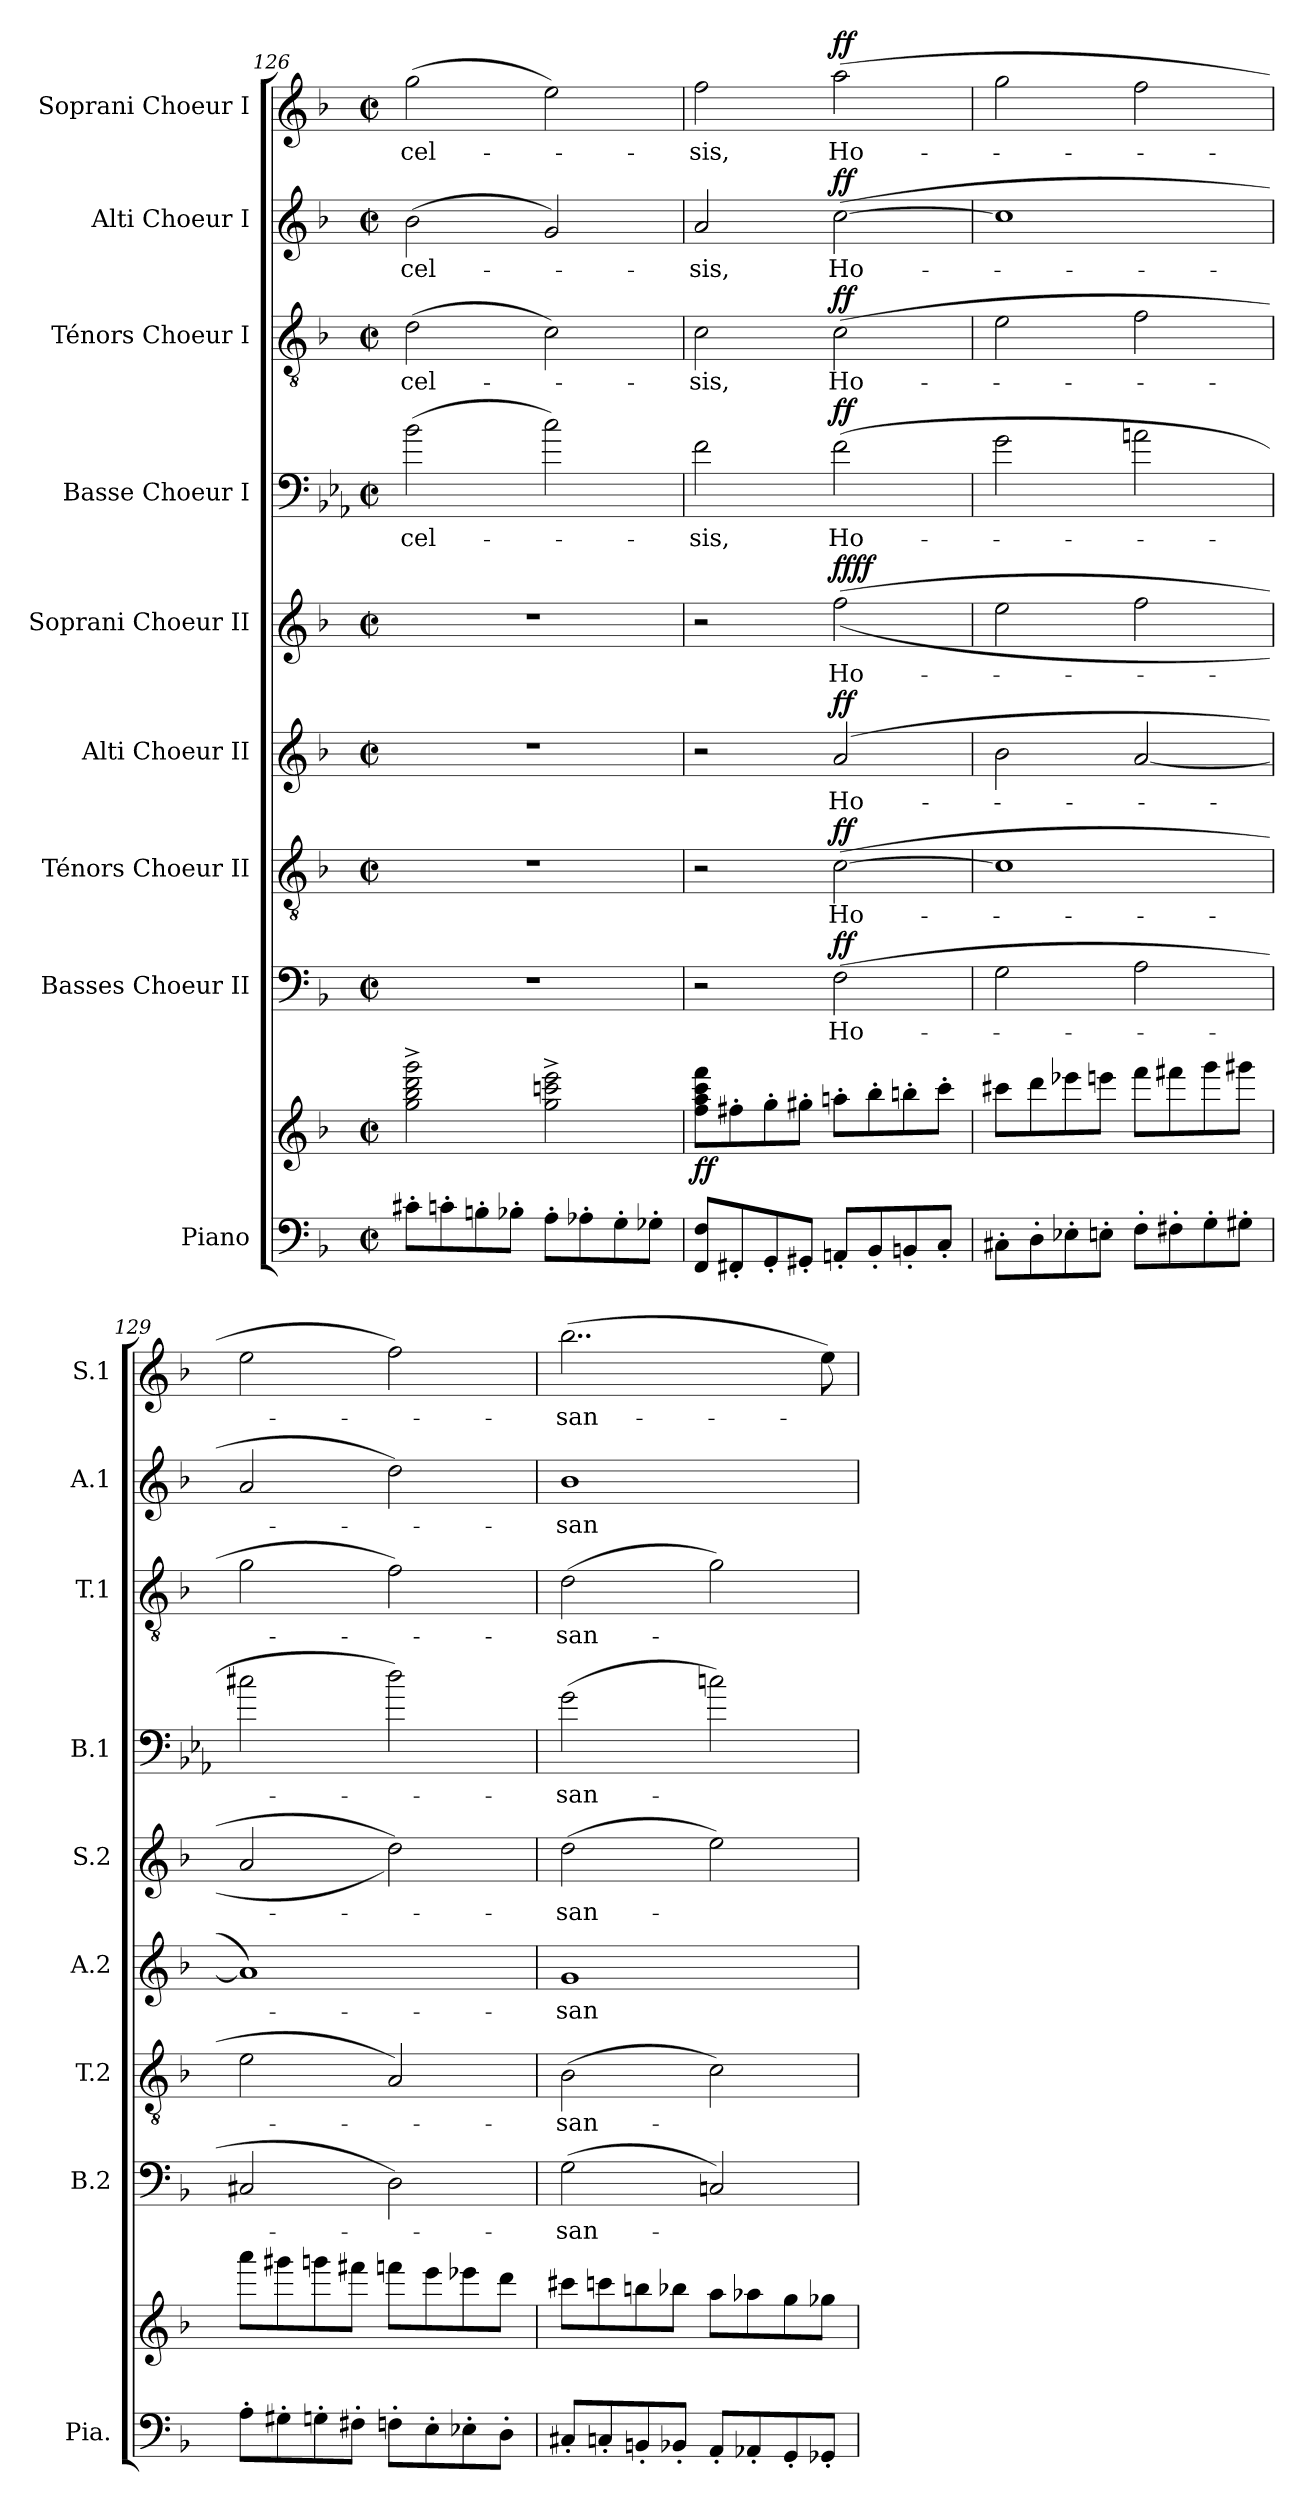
**kern	**kern	**dynam	**kern	**text	**dynam	**kern	**text	**dynam	**kern	**text	**dynam	**kern	**text	**dynam	**kern	**text	**dynam	**kern	**text	**dynam	**kern	**text	**dynam	**kern	**text	**dynam
*part9	*part9	*part9	*part8	*part8	*part8	*part7	*part7	*part7	*part6	*part6	*part6	*part5	*part5	*part5	*part4	*part4	*part4	*part3	*part3	*part3	*part2	*part2	*part2	*part1	*part1	*part1
*staff10	*staff9	*staff9/10	*staff8	*staff8	*staff8	*staff7	*staff7	*staff7	*staff6	*staff6	*staff6	*staff5	*staff5	*staff5	*staff4	*staff4	*staff4	*staff3	*staff3	*staff3	*staff2	*staff2	*staff2	*staff1	*staff1	*staff1
*I"Piano	*	*	*I"Basses Choeur II	*	*	*I"Ténors Choeur II	*	*	*I"Alti Choeur II	*	*	*I"Soprani Choeur II	*	*	*I"Basse Choeur I	*	*	*I"Ténors Choeur I	*	*	*I"Alti Choeur I	*	*	*I"Soprani Choeur I	*	*
*I'Pia.	*	*	*I'B.2	*	*	*I'T.2	*	*	*I'A.2	*	*	*I'S.2	*	*	*I'B.1	*	*	*I'T.1	*	*	*I'A.1	*	*	*I'S.1	*	*
*clefF4	*clefG2	*	*clefF4	*	*	*clefGv2	*	*	*clefG2	*	*	*clefG2	*	*	*clefF4	*	*	*clefGv2	*	*	*clefG2	*	*	*clefG2	*	*
*	*	*	*	*	*	*	*	*	*	*	*	*	*	*	*ITrd8c14	*	*	*	*	*	*	*	*	*	*	*
*k[b-]	*k[b-]	*	*k[b-]	*	*	*k[b-]	*	*	*k[b-]	*	*	*k[b-]	*	*	*k[b-e-a-]	*	*	*k[b-]	*	*	*k[b-]	*	*	*k[b-]	*	*
*M2/2	*M2/2	*	*M2/2	*	*	*M2/2	*	*	*M2/2	*	*	*M2/2	*	*	*M2/2	*	*	*M2/2	*	*	*M2/2	*	*	*M2/2	*	*
*met(c|)	*met(c|)	*	*met(c|)	*	*	*met(c|)	*	*	*met(c|)	*	*	*met(c|)	*	*	*met(c|)	*	*	*met(c|)	*	*	*met(c|)	*	*	*met(c|)	*	*
=126	=126	=126	=126	=126	=126	=126	=126	=126	=126	=126	=126	=126	=126	=126	=126	=126	=126	=126	=126	=126	=126	=126	=126	=126	=126	=126
8c#X'\L	2gg\^ 2bb-\^ 2ddd\^ 2ggg\^	.	1r	.	.	1r	.	.	1r	.	.	1r	.	.	(2B-i\	-cel-	.	(2d\	-cel-	.	(2b-\	-cel-	.	(2gg\	-cel-	.
8cn'\	.	.	.	.	.	.	.	.	.	.	.	.	.	.	.	.	.	.	.	.	.	.	.	.	.	.
8Bn'\	.	.	.	.	.	.	.	.	.	.	.	.	.	.	.	.	.	.	.	.	.	.	.	.	.	.
8B-X'\J	.	.	.	.	.	.	.	.	.	.	.	.	.	.	.	.	.	.	.	.	.	.	.	.	.	.
8A'\L	2gg\^ 2cccn\^ 2eee\^	.	.	.	.	.	.	.	.	.	.	.	.	.	2ci\)	.	.	2c\)	.	.	2g/)	.	.	2ee\)	.	.
8A-X'\	.	.	.	.	.	.	.	.	.	.	.	.	.	.	.	.	.	.	.	.	.	.	.	.	.	.
8G'\	.	.	.	.	.	.	.	.	.	.	.	.	.	.	.	.	.	.	.	.	.	.	.	.	.	.
8G-X'\J	.	.	.	.	.	.	.	.	.	.	.	.	.	.	.	.	.	.	.	.	.	.	.	.	.	.
!!LO:PB:g=z
=127	=127	=127	=127	=127	=127	=127	=127	=127	=127	=127	=127	=127	=127	=127	=127	=127	=127	=127	=127	=127	=127	=127	=127	=127	=127	=127
!	!	!LO:DY:b	!	!	!	!	!	!	!	!	!	!	!	!	!	!	!	!	!	!	!	!	!	!	!	!
8FF/ 8F/L	8ff\ 8aa\ 8ccc\ 8fff\L	ff	2r	.	.	2r	.	.	2r	.	.	2r	.	.	2Fi\	-sis,	.	2c\	-sis,	.	2a/	-sis,	.	2ff\	-sis,	.
8FF#X'/	8ff#X'\	.	.	.	.	.	.	.	.	.	.	.	.	.	.	.	.	.	.	.	.	.	.	.	.	.
8GG'/	8gg'\	.	.	.	.	.	.	.	.	.	.	.	.	.	.	.	.	.	.	.	.	.	.	.	.	.
8GG#X'/J	8gg#X'\J	.	.	.	.	.	.	.	.	.	.	.	.	.	.	.	.	.	.	.	.	.	.	.	.	.
!	!	!	!	!	!LO:DY:a	!	!	!LO:DY:a	!	!	!LO:DY:a	!	!	!LO:DY:a	!	!	!	!	!	!	!	!	!	!	!	!
!	!	!	!	!	!	!	!	!	!	!	!	!	!	!LO:DY:n=1:a	!	!	!LO:DY:a	!	!	!LO:DY:a	!	!	!LO:DY:a	!	!	!LO:DY:a
8AAn'/L	8aan'\L	.	(2Fi\	Ho-	ff	([2c\	Ho-	ff	(>2a/	Ho-	ff	((2ff\	Ho-	ff ff	(2Fi\	Ho-	ff	(2c\	Ho-	ff	([2cc\	Ho-	ff	(2aa\	Ho-	ff
8BB-'/	8bb-'\	.	.	.	.	.	.	.	.	.	.	.	.	.	.	.	.	.	.	.	.	.	.	.	.	.
8BBn'/	8bbn'\	.	.	.	.	.	.	.	.	.	.	.	.	.	.	.	.	.	.	.	.	.	.	.	.	.
8C'/J	8ccc'\J	.	.	.	.	.	.	.	.	.	.	.	.	.	.	.	.	.	.	.	.	.	.	.	.	.
=128	=128	=128	=128	=128	=128	=128	=128	=128	=128	=128	=128	=128	=128	=128	=128	=128	=128	=128	=128	=128	=128	=128	=128	=128	=128	=128
8C#X'\L	8ccc#X\L	.	2Gi\	.	.	1c]	.	.	2b-\	.	.	2ee\	.	.	2Gi\	.	.	2e\	.	.	1cc]	.	.	2gg\	.	.
8D'\	8ddd\	.	.	.	.	.	.	.	.	.	.	.	.	.	.	.	.	.	.	.	.	.	.	.	.	.
8E-X'\	8eee-X\	.	.	.	.	.	.	.	.	.	.	.	.	.	.	.	.	.	.	.	.	.	.	.	.	.
8En'\J	8eeen\J	.	.	.	.	.	.	.	.	.	.	.	.	.	.	.	.	.	.	.	.	.	.	.	.	.
8F'\L	8fff\L	.	2Ai\	.	.	.	.	.	[2a/	.	.	2ff\	.	.	2Ani\	.	.	2f\	.	.	.	.	.	2ff\	.	.
8F#X'\	8fff#X\	.	.	.	.	.	.	.	.	.	.	.	.	.	.	.	.	.	.	.	.	.	.	.	.	.
8G'\	8ggg\	.	.	.	.	.	.	.	.	.	.	.	.	.	.	.	.	.	.	.	.	.	.	.	.	.
8G#X'\J	8ggg#X\J	.	.	.	.	.	.	.	.	.	.	.	.	.	.	.	.	.	.	.	.	.	.	.	.	.
=129	=129	=129	=129	=129	=129	=129	=129	=129	=129	=129	=129	=129	=129	=129	=129	=129	=129	=129	=129	=129	=129	=129	=129	=129	=129	=129
8A'\L	8aaa\L	.	2C#Xi/	.	.	2e\	.	.	1a])	.	.	2a/	.	.	2c#Xi\	.	.	2g\	.	.	2a/	.	.	2ee\	.	.
8G#X'\	8ggg#X\	.	.	.	.	.	.	.	.	.	.	.	.	.	.	.	.	.	.	.	.	.	.	.	.	.
8Gn'\	8gggn\	.	.	.	.	.	.	.	.	.	.	.	.	.	.	.	.	.	.	.	.	.	.	.	.	.
8F#X'\J	8fff#X\J	.	.	.	.	.	.	.	.	.	.	.	.	.	.	.	.	.	.	.	.	.	.	.	.	.
8Fn'\L	8fffn\L	.	2Di\)	.	.	2A/)	.	.	.	.	.	2dd\))	.	.	2di\)	.	.	2f\)	.	.	2dd\)	.	.	2ff\)	.	.
8E'\	8eee\	.	.	.	.	.	.	.	.	.	.	.	.	.	.	.	.	.	.	.	.	.	.	.	.	.
8E-X'\	8eee-X\	.	.	.	.	.	.	.	.	.	.	.	.	.	.	.	.	.	.	.	.	.	.	.	.	.
8D'\J	8ddd\J	.	.	.	.	.	.	.	.	.	.	.	.	.	.	.	.	.	.	.	.	.	.	.	.	.
=130	=130	=130	=130	=130	=130	=130	=130	=130	=130	=130	=130	=130	=130	=130	=130	=130	=130	=130	=130	=130	=130	=130	=130	=130	=130	=130
8C#X'/L	8ccc#X\L	.	(2Gi\	-san-	.	(2B-\	-san-	.	1g	-san-	.	(2dd\	-san-	.	(2Gi\	-san-	.	(2d\	-san-	.	1b-	-san-	.	(2..bb-\	-san-	.
8Cn'/	8cccn\	.	.	.	.	.	.	.	.	.	.	.	.	.	.	.	.	.	.	.	.	.	.	.	.	.
8BBn'/	8bbn\	.	.	.	.	.	.	.	.	.	.	.	.	.	.	.	.	.	.	.	.	.	.	.	.	.
8BB-X'/J	8bb-X\J	.	.	.	.	.	.	.	.	.	.	.	.	.	.	.	.	.	.	.	.	.	.	.	.	.
8AA'/L	8aa\L	.	2Cni/)	.	.	2c\)	.	.	.	.	.	2ee\)	.	.	2cni\)	.	.	2g\)	.	.	.	.	.	.	.	.
8AA-X'/	8aa-X\	.	.	.	.	.	.	.	.	.	.	.	.	.	.	.	.	.	.	.	.	.	.	.	.	.
8GG'/	8gg\	.	.	.	.	.	.	.	.	.	.	.	.	.	.	.	.	.	.	.	.	.	.	.	.	.
8GG-X'/J	8gg-X\J	.	.	.	.	.	.	.	.	.	.	.	.	.	.	.	.	.	.	.	.	.	.	8ee\)	.	.
=	=	=	=	=	=	=	=	=	=	=	=	=	=	=	=	=	=	=	=	=	=	=	=	=	=	=
*-	*-	*-	*-	*-	*-	*-	*-	*-	*-	*-	*-	*-	*-	*-	*-	*-	*-	*-	*-	*-	*-	*-	*-	*-	*-	*-
